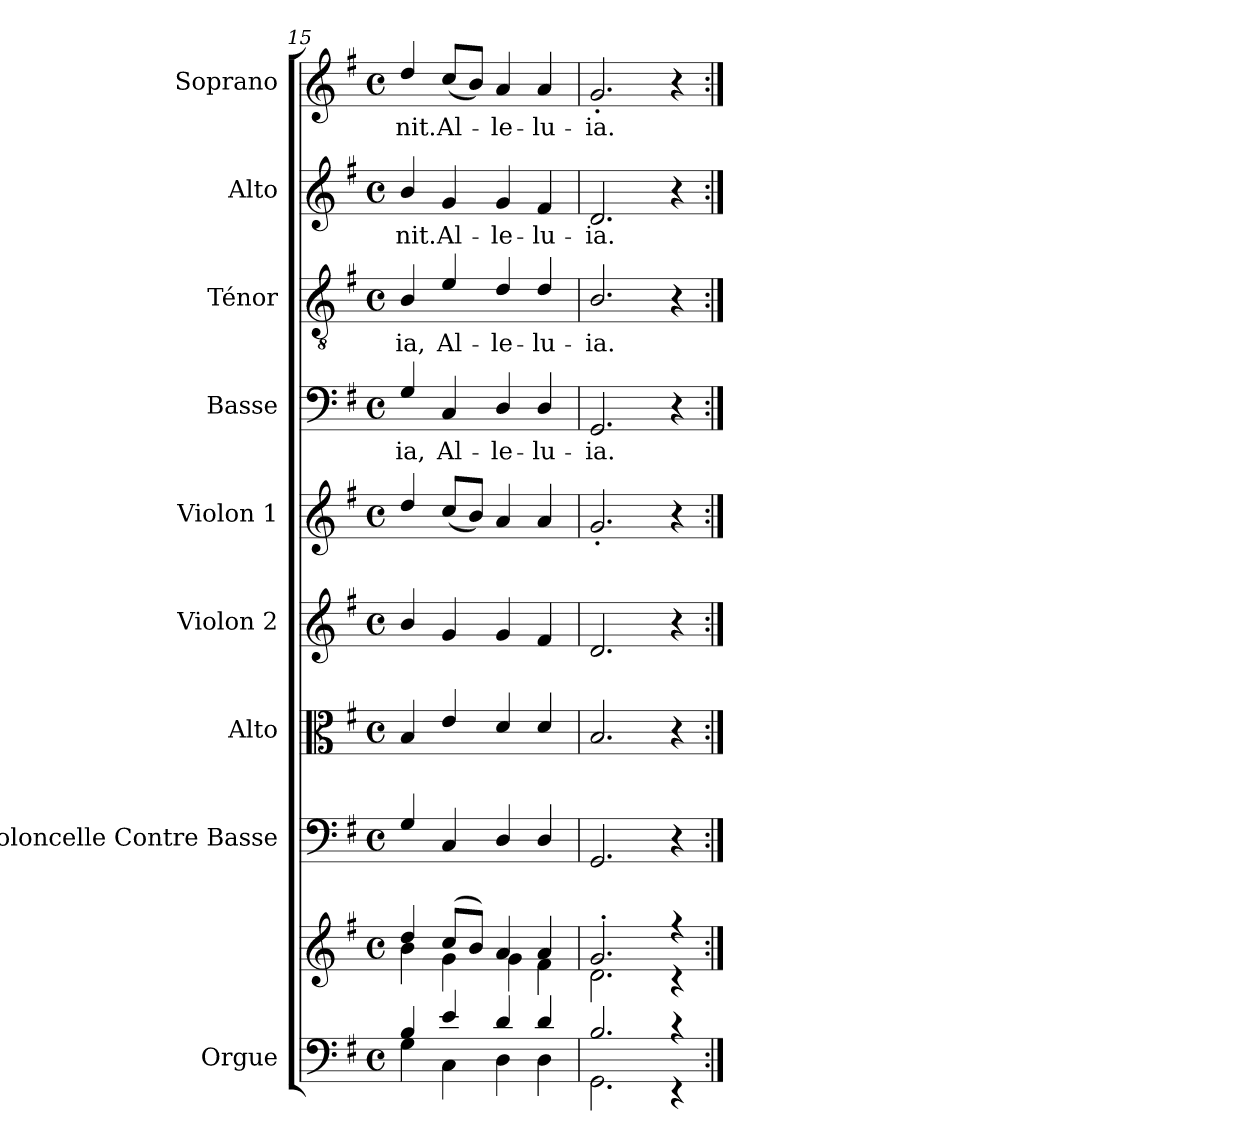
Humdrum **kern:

**kern	**kern	**kern	**kern	**kern	**kern	**kern	**text	**kern	**text	**kern	**text	**kern	**text
*part9	*part9	*part8	*part7	*part6	*part5	*part4	*part4	*part3	*part3	*part2	*part2	*part1	*part1
*staff10	*staff9	*staff8	*staff7	*staff6	*staff5	*staff4	*staff4	*staff3	*staff3	*staff2	*staff2	*staff1	*staff1
*I"Orgue	*	*I"Violoncelle Contre Basse	*I"Alto	*I"Violon 2	*I"Violon 1	*I"Basse	*	*I"Ténor	*	*I"Alto	*	*I"Soprano	*
*I'Org.	*	*I'Vlc CB	*I'Alt.	*I'Vln. 2	*I'Vln.1	*I'B.	*	*I'T.	*	*I'A.	*	*I'S.	*
!!LO:PB:g=z
*clefF4	*clefG2	*clefF4	*clefC3	*clefG2	*clefG2	*clefF4	*	*clefGv2	*	*clefG2	*	*clefG2	*
*k[f#]	*k[f#]	*k[f#]	*k[f#]	*k[f#]	*k[f#]	*k[f#]	*	*k[f#]	*	*k[f#]	*	*k[f#]	*
*G:	*G:	*G:	*G:	*G:	*G:	*G:	*	*G:	*	*G:	*	*G:	*
*M4/4	*M4/4	*M4/4	*M4/4	*M4/4	*M4/4	*M4/4	*	*M4/4	*	*M4/4	*	*M4/4	*
*met(c)	*met(c)	*met(c)	*met(c)	*met(c)	*met(c)	*met(c)	*	*met(c)	*	*met(c)	*	*met(c)	*
=15	=15	=15	=15	=15	=15	=15	=15	=15	=15	=15	=15	=15	=15
*^	*^	*	*	*	*	*	*	*	*	*	*	*	*
!	!	!	!	!	!	!	!	!	!LO:LY:b	!	!LO:LY:b	!	!LO:LY:b	!	!LO:LY:b
4B/	4G\	4dd/	4b\	4G/	4B/	4b/	4dd/	4G/	-ia,	4B/	-ia,	4b/	-nit.	4dd/	-nit.
!	!	!	!	!	!	!	!	!	!LO:LY:b	!	!LO:LY:b	!	!LO:LY:b	!	!LO:LY:b
4e/	4C\	(8cc/L	4g\	4C/	4e/	4g/	(8cc/L	4C/	Al-	4e/	Al-	4g/	Al-	(8cc/L	Al-
.	.	8b/J)	.	.	.	.	8b/J)	.	.	.	.	.	.	8b/J)	.
!	!	!	!	!	!	!	!	!	!LO:LY:b	!	!LO:LY:b	!	!LO:LY:b	!	!LO:LY:b
4d/	4D\	4a/	4g\	4D/	4d/	4g/	4a/	4D/	-le-	4d/	-le-	4g/	-le-	4a/	-le-
!	!	!	!	!	!	!	!	!	!LO:LY:b	!	!LO:LY:b	!	!LO:LY:b	!	!LO:LY:b
4d/	4D\	4a/	4f#\	4D/	4d/	4f#/	4a/	4D/	-lu-	4d/	-lu-	4f#/	-lu-	4a/	-lu-
=16	=16	=16	=16	=16	=16	=16	=16	=16	=16	=16	=16	=16	=16	=16	=16
!	!	!	!	!	!	!	!	!	!LO:LY:b	!	!LO:LY:b	!	!LO:LY:b	!	!LO:LY:b
2.B/	2.GG\	2.g'/	2.d\	2.GG/	2.B/	2.d/	2.g'/	2.GG/	-ia.	2.B/	-ia.	2.d/	-ia.	2.g'/	-ia.
4r	4r	4r	4r	4r	4r	4r	4r	4r	.	4r	.	4r	.	4r	.
*v	*v	*	*	*	*	*	*	*	*	*	*	*	*	*	*
*	*v	*v	*	*	*	*	*	*	*	*	*	*	*	*
=:|!	=:|!	=:|!	=:|!	=:|!	=:|!	=:|!	=:|!	=:|!	=:|!	=:|!	=:|!	=:|!	=:|!
*-	*-	*-	*-	*-	*-	*-	*-	*-	*-	*-	*-	*-	*-
